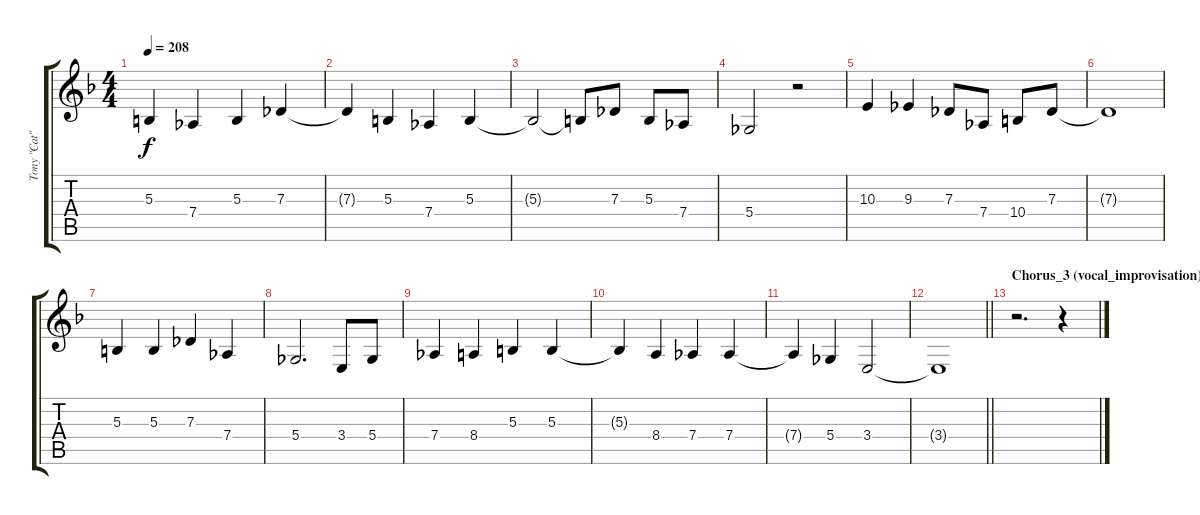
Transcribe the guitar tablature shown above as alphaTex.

\track ("Tony \"Cat\" Martin" "Tony \"Cat\"") {instrument stringensemble1}
\staff {score tabs}
\tuning (Eb4 Bb3 Gb3 Db3 Ab2 Eb2) {hide}
\ts (4 4)
\tempo 208
\clef g2
\ks f
5.3.4{dy f} 7.4.4 5.3.4 7.3.4 |
7.3{t}.4 5.3.4 7.4.4 5.3.4 |
5.3{t}.2 5.3{t}.8 7.3.8 5.3.8 7.4.8 |
5.4.2 r.2 |
10.3.4 9.3.4 7.3.8 7.4.8 10.4.8 7.3.8 |
7.3{t}.1 |
5.3.4 5.3.4 7.3.4 7.4.4 |
5.4.2{d} 3.4.8 5.4.8 |
7.4.4 8.4.4 5.3.4 5.3.4 |
5.3{t}.4 8.4.4 7.4.4 7.4.4 |
7.4{t}.4 5.4.4 3.4.2 |
\barLineRight lightlight
3.4{t}.1 |
\section ("" "Chorus_3 (vocal_improvisation)")
r.2{d} r.4
